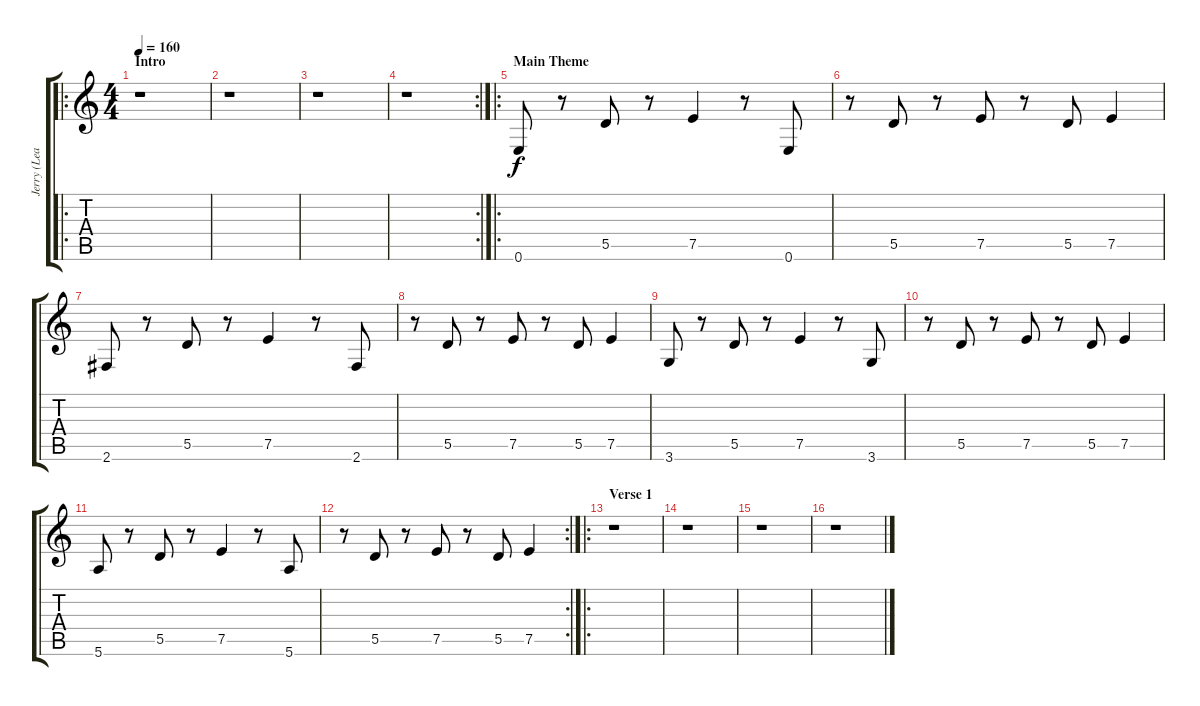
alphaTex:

\track ("Jerry (Lead)" "Jerry (Lea") {instrument distortionguitar}
\staff {score tabs}
\tuning (E4 B3 G3 D3 A2 E2) {hide}
\ro
\ts (4 4)
\section ("" "Intro")
\tempo 160
\clef g2
\ks c
r.1{dy f instrument distortionguitar} |
r.1 |
r.1 |
\rc 2
r.1 |
\ro
\section ("" "Main Theme")
0.6.8 r.8 5.5.8 r.8 7.5.4 r.8 0.6.8 |
r.8 5.5.8 r.8 7.5.8 r.8 5.5.8 7.5.4 |
2.6.8 r.8 5.5.8 r.8 7.5.4 r.8 2.6.8 |
r.8 5.5.8 r.8 7.5.8 r.8 5.5.8 7.5.4 |
3.6.8 r.8 5.5.8 r.8 7.5.4 r.8 3.6.8 |
r.8 5.5.8 r.8 7.5.8 r.8 5.5.8 7.5.4 |
5.6.8 r.8 5.5.8 r.8 7.5.4 r.8 5.6.8 |
\rc 2
r.8 5.5.8 r.8 7.5.8 r.8 5.5.8 7.5.4 |
\ro
\section ("" "Verse 1")
r.1 |
r.1 |
r.1 |
r.1
